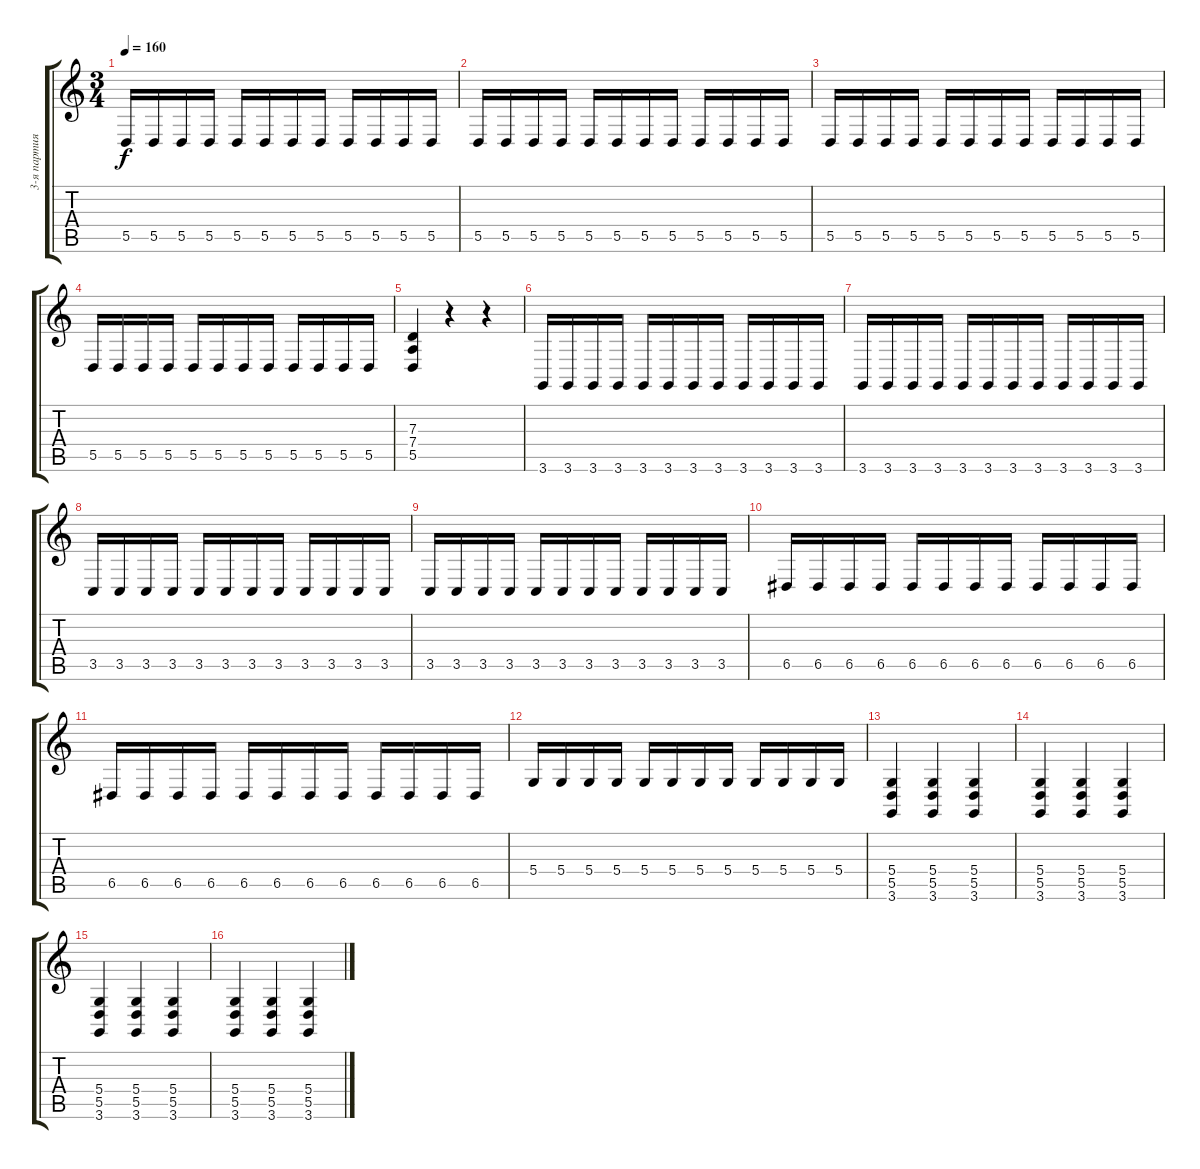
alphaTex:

\track ("3-я партия by Alto" "3-я партия") {instrument lead1square}
\staff {score tabs}
\tuning (E4 B3 G3 D3 A2 E2) {hide}
\ts (3 4)
\tempo 160
\clef g2
\ks c
5.5.16{dy f} 5.5.16 5.5.16 5.5.16 5.5.16 5.5.16 5.5.16 5.5.16 5.5.16 5.5.16 5.5.16 5.5.16 |
5.5.16 5.5.16 5.5.16 5.5.16 5.5.16 5.5.16 5.5.16 5.5.16 5.5.16 5.5.16 5.5.16 5.5.16 |
5.5.16 5.5.16 5.5.16 5.5.16 5.5.16 5.5.16 5.5.16 5.5.16 5.5.16 5.5.16 5.5.16 5.5.16 |
5.5.16 5.5.16 5.5.16 5.5.16 5.5.16 5.5.16 5.5.16 5.5.16 5.5.16 5.5.16 5.5.16 5.5.16 |
(7.3 7.4 5.5).4 r.4 r.4 |
3.6.16 3.6.16 3.6.16 3.6.16 3.6.16 3.6.16 3.6.16 3.6.16 3.6.16 3.6.16 3.6.16 3.6.16 |
3.6.16 3.6.16 3.6.16 3.6.16 3.6.16 3.6.16 3.6.16 3.6.16 3.6.16 3.6.16 3.6.16 3.6.16 |
3.5.16 3.5.16 3.5.16 3.5.16 3.5.16 3.5.16 3.5.16 3.5.16 3.5.16 3.5.16 3.5.16 3.5.16 |
3.5.16 3.5.16 3.5.16 3.5.16 3.5.16 3.5.16 3.5.16 3.5.16 3.5.16 3.5.16 3.5.16 3.5.16 |
6.5.16 6.5.16 6.5.16 6.5.16 6.5.16 6.5.16 6.5.16 6.5.16 6.5.16 6.5.16 6.5.16 6.5.16 |
6.5.16 6.5.16 6.5.16 6.5.16 6.5.16 6.5.16 6.5.16 6.5.16 6.5.16 6.5.16 6.5.16 6.5.16 |
5.4.16 5.4.16 5.4.16 5.4.16 5.4.16 5.4.16 5.4.16 5.4.16 5.4.16 5.4.16 5.4.16 5.4.16 |
(5.4 5.5 3.6).4 (5.4 5.5 3.6).4 (5.4 5.5 3.6).4 |
(5.4 5.5 3.6).4 (5.4 5.5 3.6).4 (5.4 5.5 3.6).4 |
(5.4 5.5 3.6).4 (5.4 5.5 3.6).4 (5.4 5.5 3.6).4 |
(5.4 5.5 3.6).4 (5.4 5.5 3.6).4 (5.4 5.5 3.6).4
